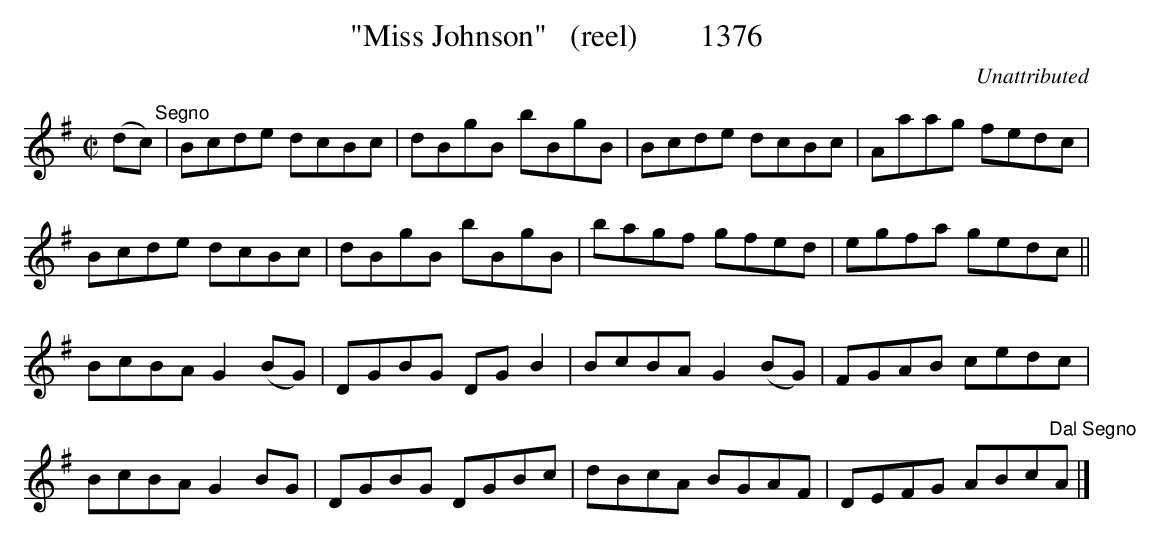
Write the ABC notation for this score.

X:1
T:"Miss Johnson"   (reel)        1376
C:Unattributed
BRENNAN July 2003 (HTTP://WWW.SOSYOURMOM.COM)
L:1/8
K:G
M:C|
(dc)"^Segno"|Bcde dcBc|dBgB bBgB|Bcde dcBc|Aaag fedc|
Bcde dcBc|dBgB bBgB|bagf gfed|egfa gedc||
BcBA G2(BG)|DGBG DG B2|BcBA G2(BG)|FGAB cedc|
BcBA G2BG|DGBG DGBc|dBcA BGAF|DEFG ABc"^Dal Segno"A|]
